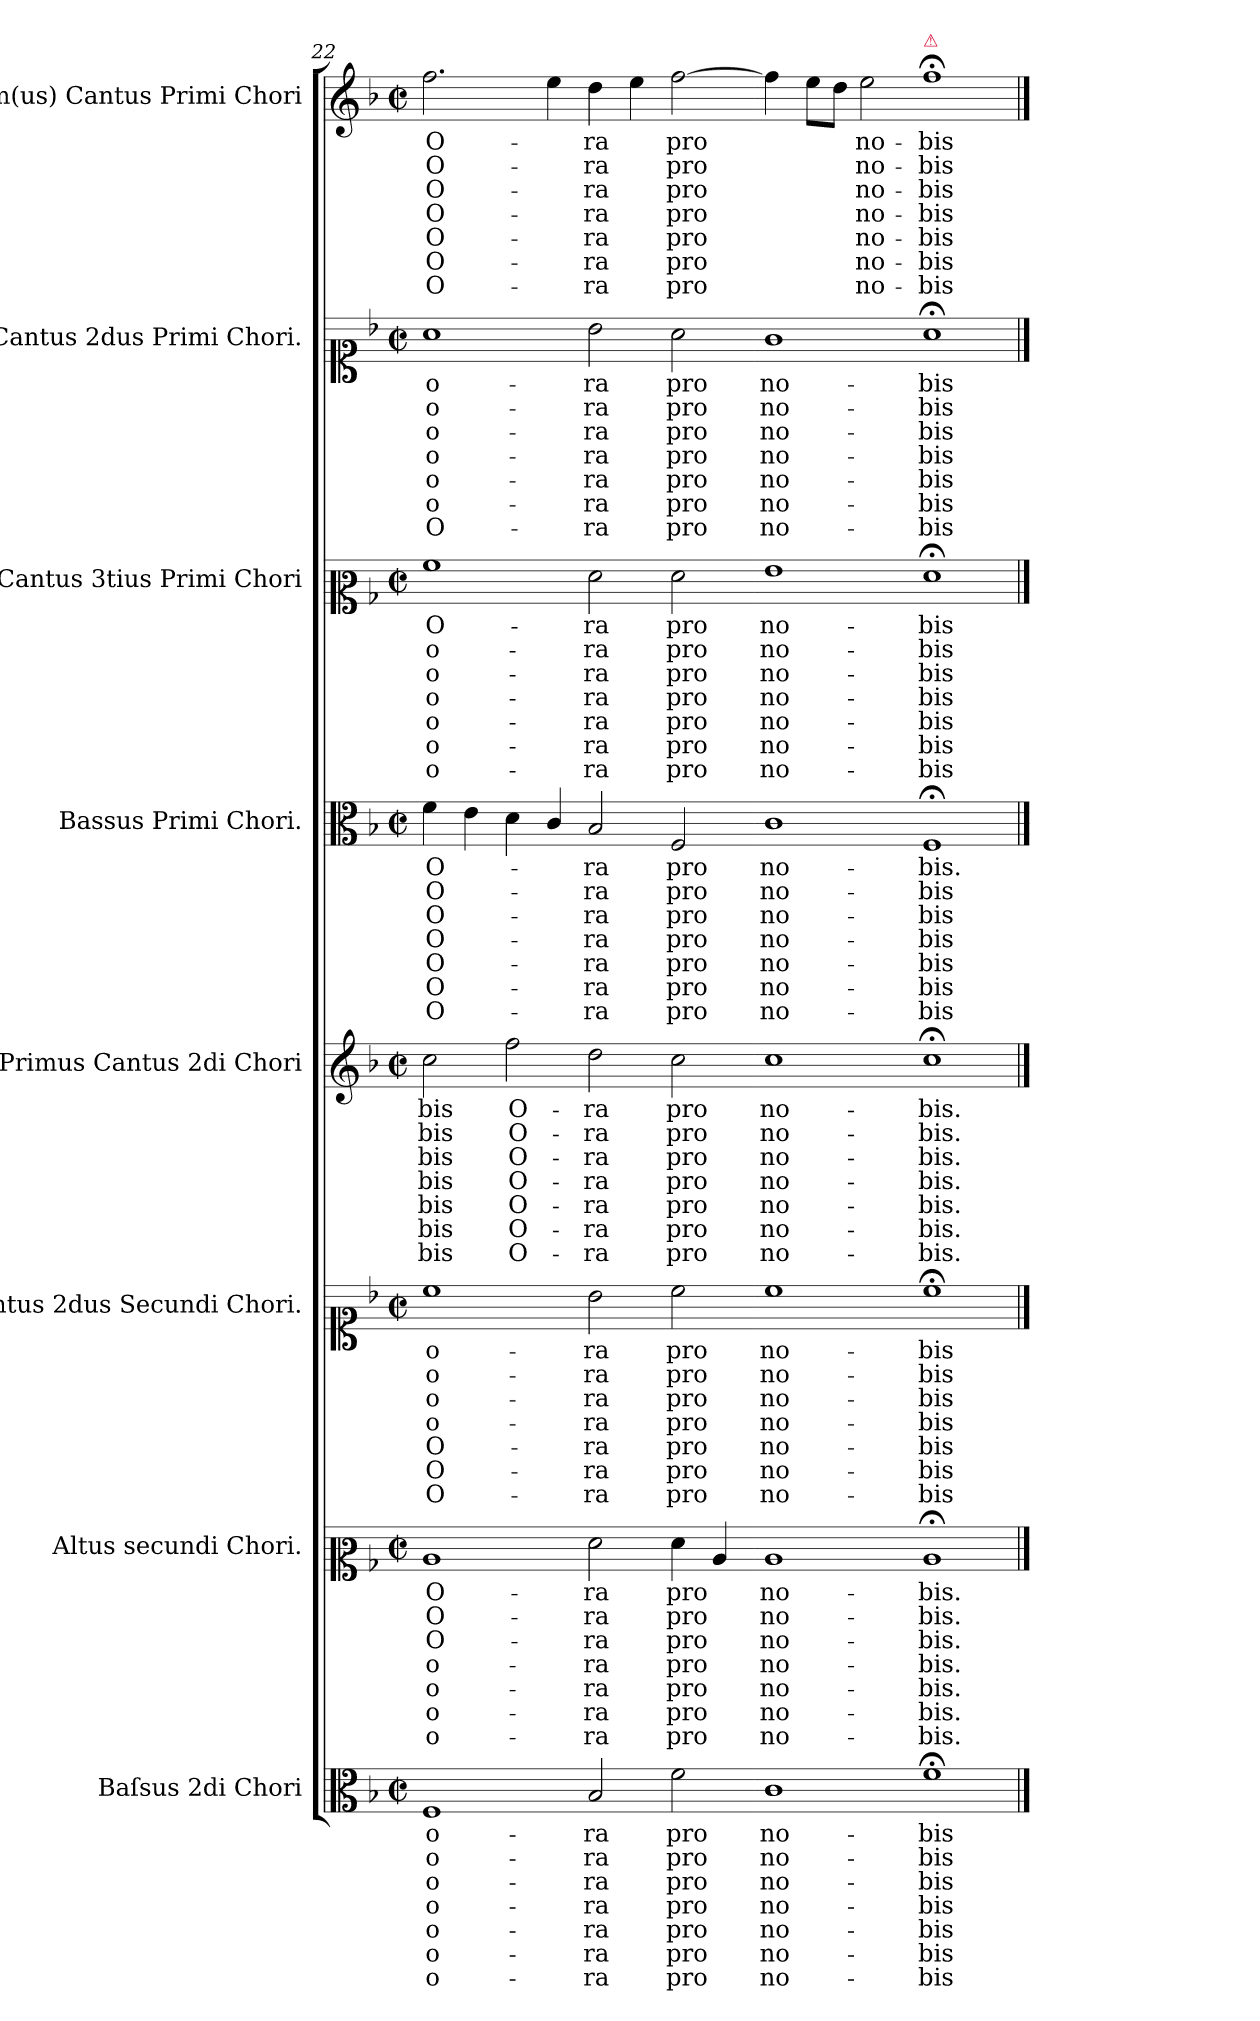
**kern	**text	**text	**text	**text	**text	**text	**text	**kern	**text	**text	**text	**text	**text	**text	**text	**kern	**text	**text	**text	**text	**text	**text	**text	**kern	**text	**text	**text	**text	**text	**text	**text	**kern	**text	**text	**text	**text	**text	**text	**text	**kern	**text	**text	**text	**text	**text	**text	**text	**kern	**text	**text	**text	**text	**text	**text	**text	**kern	**text	**text	**text	**text	**text	**text	**text
*part8	*part8	*part8	*part8	*part8	*part8	*part8	*part8	*part7	*part7	*part7	*part7	*part7	*part7	*part7	*part7	*part6	*part6	*part6	*part6	*part6	*part6	*part6	*part6	*part5	*part5	*part5	*part5	*part5	*part5	*part5	*part5	*part4	*part4	*part4	*part4	*part4	*part4	*part4	*part4	*part3	*part3	*part3	*part3	*part3	*part3	*part3	*part3	*part2	*part2	*part2	*part2	*part2	*part2	*part2	*part2	*part1	*part1	*part1	*part1	*part1	*part1	*part1	*part1
*staff8	*staff8	*staff8	*staff8	*staff8	*staff8	*staff8	*staff8	*staff7	*staff7	*staff7	*staff7	*staff7	*staff7	*staff7	*staff7	*staff6	*staff6	*staff6	*staff6	*staff6	*staff6	*staff6	*staff6	*staff5	*staff5	*staff5	*staff5	*staff5	*staff5	*staff5	*staff5	*staff4	*staff4	*staff4	*staff4	*staff4	*staff4	*staff4	*staff4	*staff3	*staff3	*staff3	*staff3	*staff3	*staff3	*staff3	*staff3	*staff2	*staff2	*staff2	*staff2	*staff2	*staff2	*staff2	*staff2	*staff1	*staff1	*staff1	*staff1	*staff1	*staff1	*staff1	*staff1
*I"Baſsus 2di Chori	*	*	*	*	*	*	*	*I"Altus secundi Chori.	*	*	*	*	*	*	*	*I"Cantus 2dus Secundi Chori.	*	*	*	*	*	*	*	*I"Primus Cantus 2di Chori	*	*	*	*	*	*	*	*I"Bassus Primi Chori.	*	*	*	*	*	*	*	*I"Cantus 3tius Primi Chori	*	*	*	*	*	*	*	*I"Cantus 2dus Primi Chori.	*	*	*	*	*	*	*	*I"Im(us) Cantus Primi Chori	*	*	*	*	*	*	*
*clefC3	*	*	*	*	*	*	*	*clefC2	*	*	*	*	*	*	*	*clefC1	*	*	*	*	*	*	*	*clefG2	*	*	*	*	*	*	*	*clefC3	*	*	*	*	*	*	*	*clefC2	*	*	*	*	*	*	*	*clefC1	*	*	*	*	*	*	*	*clefG2	*	*	*	*	*	*	*
*k[b-]	*	*	*	*	*	*	*	*k[b-]	*	*	*	*	*	*	*	*k[b-]	*	*	*	*	*	*	*	*k[b-]	*	*	*	*	*	*	*	*k[b-]	*	*	*	*	*	*	*	*k[b-]	*	*	*	*	*	*	*	*k[b-]	*	*	*	*	*	*	*	*k[b-]	*	*	*	*	*	*	*
*F:	*	*	*	*	*	*	*	*F:	*	*	*	*	*	*	*	*F:	*	*	*	*	*	*	*	*F:	*	*	*	*	*	*	*	*F:	*	*	*	*	*	*	*	*F:	*	*	*	*	*	*	*	*F:	*	*	*	*	*	*	*	*F:	*	*	*	*	*	*	*
*M2/1	*	*	*	*	*	*	*	*M2/1	*	*	*	*	*	*	*	*M2/1	*	*	*	*	*	*	*	*M2/1	*	*	*	*	*	*	*	*M2/1	*	*	*	*	*	*	*	*M2/1	*	*	*	*	*	*	*	*M2/1	*	*	*	*	*	*	*	*M2/1	*	*	*	*	*	*	*
*met(c|)	*	*	*	*	*	*	*	*met(c|)	*	*	*	*	*	*	*	*met(c|)	*	*	*	*	*	*	*	*met(c|)	*	*	*	*	*	*	*	*met(c|)	*	*	*	*	*	*	*	*met(c|)	*	*	*	*	*	*	*	*met(c|)	*	*	*	*	*	*	*	*met(c|)	*	*	*	*	*	*	*
=22	=22	=22	=22	=22	=22	=22	=22	=22	=22	=22	=22	=22	=22	=22	=22	=22	=22	=22	=22	=22	=22	=22	=22	=22	=22	=22	=22	=22	=22	=22	=22	=22	=22	=22	=22	=22	=22	=22	=22	=22	=22	=22	=22	=22	=22	=22	=22	=22	=22	=22	=22	=22	=22	=22	=22	=22	=22	=22	=22	=22	=22	=22	=22
!	!	!LO:LY:i	!LO:LY:i	!LO:LY:i	!LO:LY:i	!LO:LY:i	!LO:LY:i	!	!	!LO:LY:i	!LO:LY:i	!LO:LY:i	!LO:LY:i	!LO:LY:i	!LO:LY:i	!	!LO:LY:i	!LO:LY:i	!LO:LY:i	!LO:LY:i	!LO:LY:i	!LO:LY:i	!LO:LY:i	!	!	!LO:LY:i	!LO:LY:i	!LO:LY:i	!LO:LY:i	!LO:LY:i	!LO:LY:i	!	!	!LO:LY:i	!LO:LY:i	!LO:LY:i	!LO:LY:i	!LO:LY:i	!LO:LY:i	!	!	!LO:LY:i	!LO:LY:i	!LO:LY:i	!LO:LY:i	!LO:LY:i	!LO:LY:i	!	!LO:LY:i	!LO:LY:i	!LO:LY:i	!LO:LY:i	!LO:LY:i	!LO:LY:i	!LO:LY:i	!	!	!LO:LY:i	!LO:LY:i	!LO:LY:i	!LO:LY:i	!LO:LY:i	!LO:LY:i
1F	o-	o-	o-	o-	o-	o-	o-	1c	O-	O-	O-	o-	o-	o-	o-	1cc	o-	o-	o-	o-	O-	O-	O-	2cc\	-bis	-bis	-bis	-bis	-bis	-bis	-bis	4f\	O-	O-	O-	O-	O-	O-	O-	1a	O-	o-	o-	o-	o-	o-	o-	1a	o-	o-	o-	o-	o-	o-	O-	2.ff\	O-	O-	O-	O-	O-	O-	O-
.	.	.	.	.	.	.	.	.	.	.	.	.	.	.	.	.	.	.	.	.	.	.	.	.	.	.	.	.	.	.	.	4e\	.	.	.	.	.	.	.	.	.	.	.	.	.	.	.	.	.	.	.	.	.	.	.	.	.	.	.	.	.	.	.
!	!	!	!	!	!	!	!	!	!	!	!	!	!	!	!	!	!	!	!	!	!	!	!	!	!	!LO:LY:i	!LO:LY:i	!LO:LY:i	!LO:LY:i	!LO:LY:i	!LO:LY:i	!	!	!	!	!	!	!	!	!	!	!	!	!	!	!	!	!	!	!	!	!	!	!	!	!	!	!	!	!	!	!	!
.	.	.	.	.	.	.	.	.	.	.	.	.	.	.	.	.	.	.	.	.	.	.	.	2ff\	O-	O-	O-	O-	O-	O-	O-	4d\	.	.	.	.	.	.	.	.	.	.	.	.	.	.	.	.	.	.	.	.	.	.	.	.	.	.	.	.	.	.	.
.	.	.	.	.	.	.	.	.	.	.	.	.	.	.	.	.	.	.	.	.	.	.	.	.	.	.	.	.	.	.	.	4c/	.	.	.	.	.	.	.	.	.	.	.	.	.	.	.	.	.	.	.	.	.	.	.	4ee\	.	.	.	.	.	.	.
!	!	!LO:LY:i	!LO:LY:i	!LO:LY:i	!LO:LY:i	!LO:LY:i	!LO:LY:i	!	!	!LO:LY:i	!LO:LY:i	!LO:LY:i	!LO:LY:i	!LO:LY:i	!LO:LY:i	!	!LO:LY:i	!LO:LY:i	!LO:LY:i	!LO:LY:i	!LO:LY:i	!LO:LY:i	!LO:LY:i	!	!	!LO:LY:i	!LO:LY:i	!LO:LY:i	!LO:LY:i	!LO:LY:i	!LO:LY:i	!	!	!LO:LY:i	!LO:LY:i	!LO:LY:i	!LO:LY:i	!LO:LY:i	!LO:LY:i	!	!	!LO:LY:i	!LO:LY:i	!LO:LY:i	!LO:LY:i	!LO:LY:i	!LO:LY:i	!	!LO:LY:i	!LO:LY:i	!LO:LY:i	!LO:LY:i	!LO:LY:i	!LO:LY:i	!LO:LY:i	!	!	!LO:LY:i	!LO:LY:i	!LO:LY:i	!LO:LY:i	!LO:LY:i	!LO:LY:i
2B-/	-ra	-ra	-ra	-ra	-ra	-ra	-ra	2f\	-ra	-ra	-ra	-ra	-ra	-ra	-ra	2b-\	-ra	-ra	-ra	-ra	-ra	-ra	-ra	2dd\	-ra	-ra	-ra	-ra	-ra	-ra	-ra	2B-/	-ra	ra	-ra	-ra	-ra	-ra	-ra	2f\	-ra	ra	-ra	-ra	-ra	-ra	-ra	2b-\	-ra	ra	-ra	-ra	-ra	-ra	-ra	4dd\	-ra	ra	-ra	-ra	-ra	-ra	-ra
.	.	.	.	.	.	.	.	.	.	.	.	.	.	.	.	.	.	.	.	.	.	.	.	.	.	.	.	.	.	.	.	.	.	.	.	.	.	.	.	.	.	.	.	.	.	.	.	.	.	.	.	.	.	.	.	4ee\	.	.	.	.	.	.	.
!	!	!LO:LY:i	!LO:LY:i	!LO:LY:i	!LO:LY:i	!LO:LY:i	!LO:LY:i	!	!	!LO:LY:i	!LO:LY:i	!LO:LY:i	!LO:LY:i	!LO:LY:i	!LO:LY:i	!	!LO:LY:i	!LO:LY:i	!LO:LY:i	!LO:LY:i	!LO:LY:i	!LO:LY:i	!LO:LY:i	!	!	!LO:LY:i	!LO:LY:i	!LO:LY:i	!LO:LY:i	!LO:LY:i	!LO:LY:i	!	!	!LO:LY:i	!LO:LY:i	!LO:LY:i	!LO:LY:i	!LO:LY:i	!LO:LY:i	!	!	!LO:LY:i	!LO:LY:i	!LO:LY:i	!LO:LY:i	!LO:LY:i	!LO:LY:i	!	!LO:LY:i	!LO:LY:i	!LO:LY:i	!LO:LY:i	!LO:LY:i	!LO:LY:i	!LO:LY:i	!	!	!LO:LY:i	!LO:LY:i	!LO:LY:i	!LO:LY:i	!LO:LY:i	!LO:LY:i
2f\	pro	pro	pro	pro	pro	pro	pro	4f\	pro	pro	pro	pro	pro	pro	pro	2cc\	pro	pro	pro	pro	pro	pro	pro	2cc\	pro	pro	pro	pro	pro	pro	pro	2F/	pro	pro	pro	pro	pro	pro	pro	2f\	pro	pro	pro	pro	pro	pro	pro	2a\	pro	pro	pro	pro	pro	pro	pro	[2ff\	pro	pro	pro	pro	pro	pro	pro
.	.	.	.	.	.	.	.	4c/	.	.	.	.	.	.	.	.	.	.	.	.	.	.	.	.	.	.	.	.	.	.	.	.	.	.	.	.	.	.	.	.	.	.	.	.	.	.	.	.	.	.	.	.	.	.	.	.	.	.	.	.	.	.	.
=23-	=23-	=23-	=23-	=23-	=23-	=23-	=23-	=23-	=23-	=23-	=23-	=23-	=23-	=23-	=23-	=23-	=23-	=23-	=23-	=23-	=23-	=23-	=23-	=23-	=23-	=23-	=23-	=23-	=23-	=23-	=23-	=23-	=23-	=23-	=23-	=23-	=23-	=23-	=23-	=23-	=23-	=23-	=23-	=23-	=23-	=23-	=23-	=23-	=23-	=23-	=23-	=23-	=23-	=23-	=23-	=23-	=23-	=23-	=23-	=23-	=23-	=23-	=23-
!	!	!LO:LY:i	!LO:LY:i	!LO:LY:i	!LO:LY:i	!LO:LY:i	!LO:LY:i	!	!	!LO:LY:i	!LO:LY:i	!LO:LY:i	!LO:LY:i	!LO:LY:i	!LO:LY:i	!	!LO:LY:i	!LO:LY:i	!LO:LY:i	!LO:LY:i	!LO:LY:i	!LO:LY:i	!LO:LY:i	!	!	!LO:LY:i	!LO:LY:i	!LO:LY:i	!LO:LY:i	!LO:LY:i	!LO:LY:i	!	!	!LO:LY:i	!LO:LY:i	!LO:LY:i	!LO:LY:i	!LO:LY:i	!LO:LY:i	!	!	!LO:LY:i	!LO:LY:i	!LO:LY:i	!LO:LY:i	!LO:LY:i	!LO:LY:i	!	!LO:LY:i	!LO:LY:i	!LO:LY:i	!LO:LY:i	!LO:LY:i	!LO:LY:i	!LO:LY:i	!	!	!	!	!	!	!	!
1c	no-	no-	no-	no-	no-	no-	no-	1c	no-	no-	no-	no-	no-	no-	no-	1cc	no-	no-	no-	no-	no-	no-	no-	1cc	no-	no-	no-	no-	no-	no-	no-	1c	no-	no-	no-	no-	no-	no-	no-	1g	no-	no-	no-	no-	no-	no-	no-	1g	no-	no-	no-	no-	no-	no-	no-	4ff\]	.	.	.	.	.	.	.
.	.	.	.	.	.	.	.	.	.	.	.	.	.	.	.	.	.	.	.	.	.	.	.	.	.	.	.	.	.	.	.	.	.	.	.	.	.	.	.	.	.	.	.	.	.	.	.	.	.	.	.	.	.	.	.	8ee\L	.	.	.	.	.	.	.
.	.	.	.	.	.	.	.	.	.	.	.	.	.	.	.	.	.	.	.	.	.	.	.	.	.	.	.	.	.	.	.	.	.	.	.	.	.	.	.	.	.	.	.	.	.	.	.	.	.	.	.	.	.	.	.	8dd\J	.	.	.	.	.	.	.
!	!	!	!	!	!	!	!	!	!	!	!	!	!	!	!	!	!	!	!	!	!	!	!	!	!	!	!	!	!	!	!	!	!	!	!	!	!	!	!	!	!	!	!	!	!	!	!	!	!	!	!	!	!	!	!	!	!	!LO:LY:i	!LO:LY:i	!LO:LY:i	!LO:LY:i	!LO:LY:i	!LO:LY:i
.	.	.	.	.	.	.	.	.	.	.	.	.	.	.	.	.	.	.	.	.	.	.	.	.	.	.	.	.	.	.	.	.	.	.	.	.	.	.	.	.	.	.	.	.	.	.	.	.	.	.	.	.	.	.	.	2ee\	no-	no-	no-	no-	no-	no-	no-
!	!	!	!	!	!	!	!	!	!	!	!	!	!	!	!	!	!	!	!	!	!	!	!	!	!	!	!	!	!	!	!	!	!	!	!	!	!	!	!	!	!	!	!	!	!	!	!	!	!	!	!	!	!	!	!	!LO:TX:a:color=crimson:t=⚠	!	!	!	!	!	!	!
!	!	!LO:LY:i	!LO:LY:i	!LO:LY:i	!LO:LY:i	!LO:LY:i	!LO:LY:i	!	!	!LO:LY:i	!LO:LY:i	!LO:LY:i	!LO:LY:i	!LO:LY:i	!LO:LY:i	!	!LO:LY:i	!LO:LY:i	!LO:LY:i	!LO:LY:i	!LO:LY:i	!LO:LY:i	!LO:LY:i	!	!	!LO:LY:i	!LO:LY:i	!LO:LY:i	!LO:LY:i	!LO:LY:i	!LO:LY:i	!	!	!LO:LY:i	!LO:LY:i	!LO:LY:i	!LO:LY:i	!LO:LY:i	!LO:LY:i	!	!	!LO:LY:i	!LO:LY:i	!LO:LY:i	!LO:LY:i	!LO:LY:i	!LO:LY:i	!	!LO:LY:i	!LO:LY:i	!LO:LY:i	!LO:LY:i	!LO:LY:i	!LO:LY:i	!LO:LY:i	!	!	!LO:LY:i	!LO:LY:i	!LO:LY:i	!LO:LY:i	!LO:LY:i	!LO:LY:i
1f;<;	-bis	-bis	-bis	-bis	-bis	-bis	-bis	1c;<	-bis.	-bis.	-bis.	-bis.	-bis.	-bis.	-bis.	1cc;<	-bis	-bis	-bis	-bis	-bis	-bis	-bis	1cc;<	-bis.	-bis.	-bis.	-bis.	-bis.	-bis.	-bis.	1F;<	-bis.	-bis	-bis	-bis	-bis	-bis	-bis	1f;<;	-bis	-bis	-bis	-bis	-bis	-bis	-bis	1a;<	-bis	-bis	-bis	-bis	-bis	-bis	-bis	1ff;	-bis	-bis	-bis	-bis	-bis	-bis	-bis
==	==	==	==	==	==	==	==	==	==	==	==	==	==	==	==	==	==	==	==	==	==	==	==	==	==	==	==	==	==	==	==	==	==	==	==	==	==	==	==	==	==	==	==	==	==	==	==	==	==	==	==	==	==	==	==	==	==	==	==	==	==	==	==
*-	*-	*-	*-	*-	*-	*-	*-	*-	*-	*-	*-	*-	*-	*-	*-	*-	*-	*-	*-	*-	*-	*-	*-	*-	*-	*-	*-	*-	*-	*-	*-	*-	*-	*-	*-	*-	*-	*-	*-	*-	*-	*-	*-	*-	*-	*-	*-	*-	*-	*-	*-	*-	*-	*-	*-	*-	*-	*-	*-	*-	*-	*-	*-
